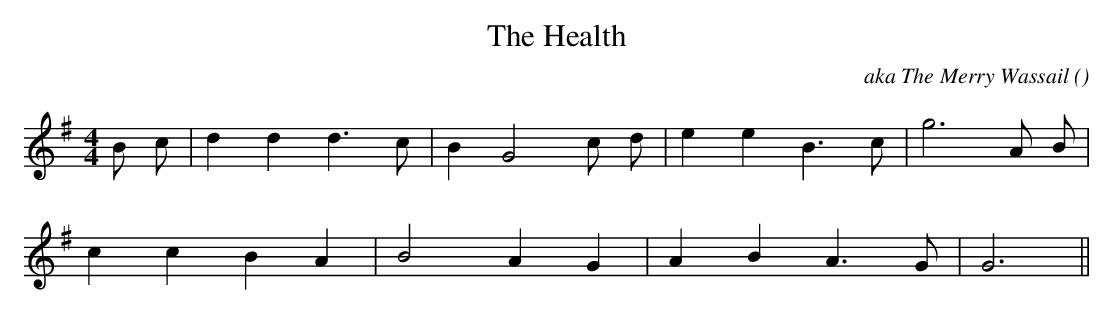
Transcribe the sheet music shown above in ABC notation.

X:1
T: The Health
C:aka The Merry Wassail
O:
M:4/4
K:G
K:G
M:4/4
L:1/16
B2 c2 |d4 d4 d6 c2 |B4 G8 c2 d2 |e4 e4 B6 c2 |g12 A2 B2 |
c4 c4 B4 A4 |B8 A4 G4 |A4 B4 A6 G2 |G12 ||
